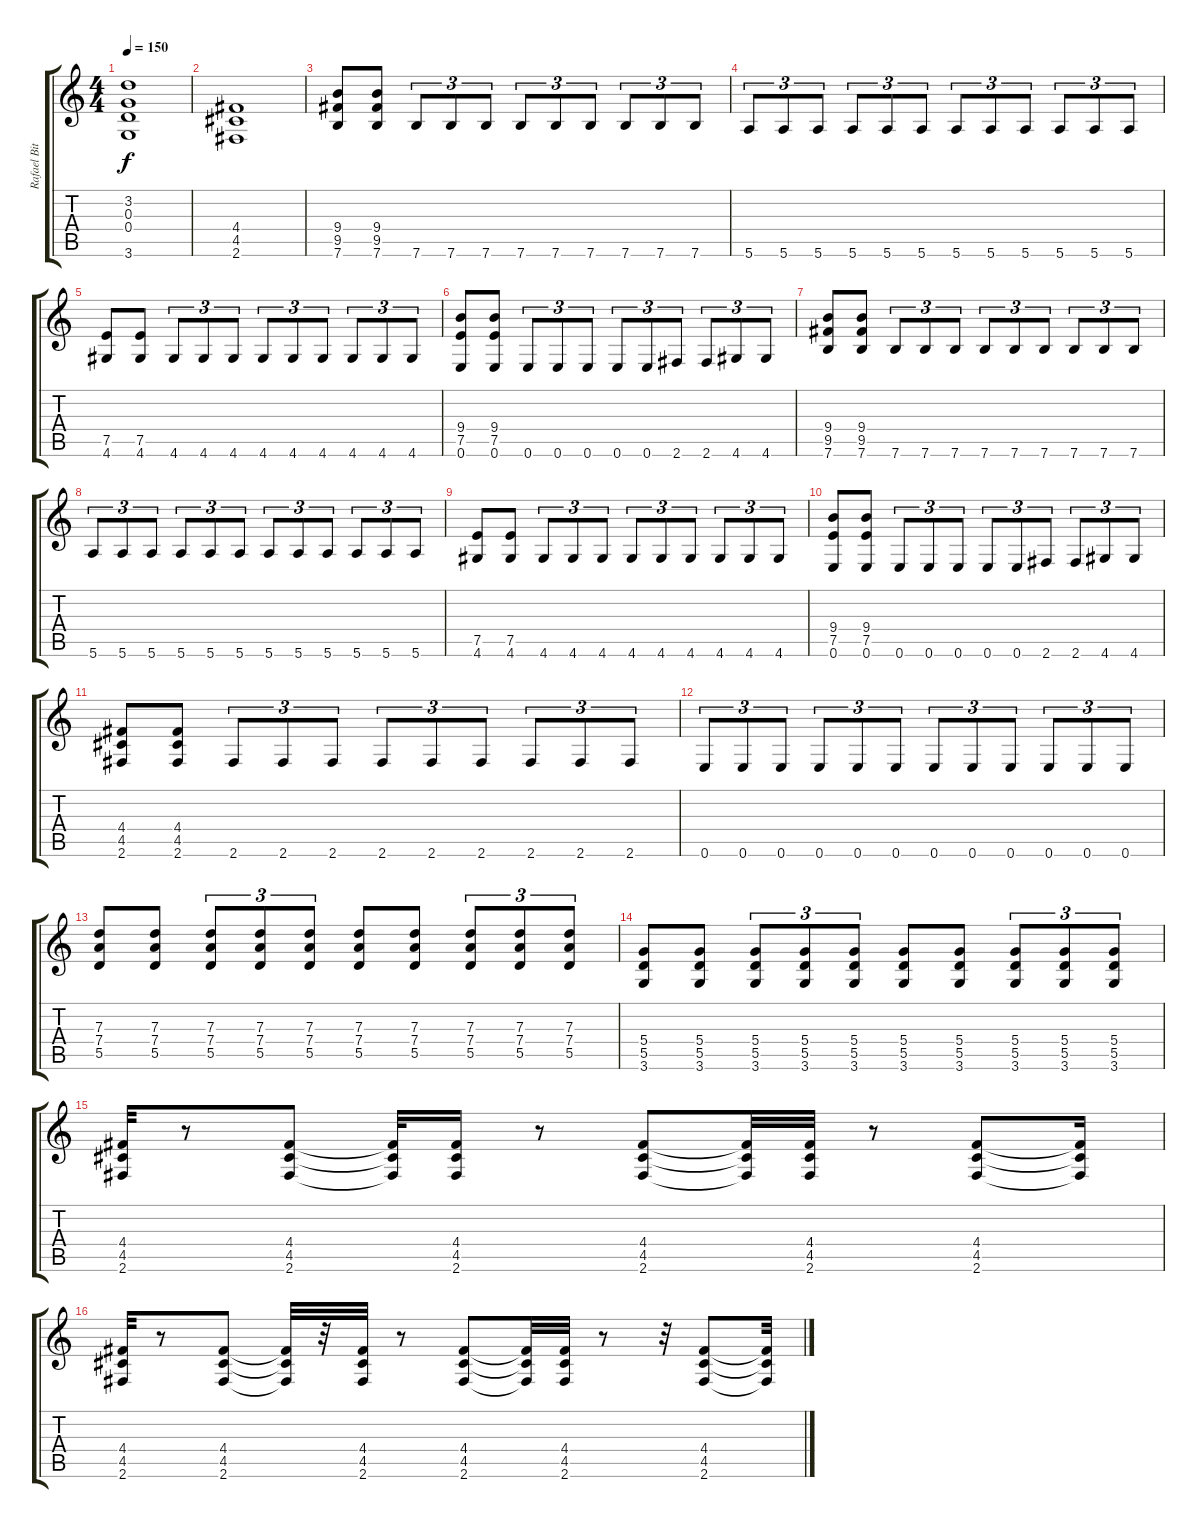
\track ("Rafael Bittencourt" "Rafael Bit") {instrument distortionguitar}
\staff {score tabs}
\tuning (E4 B3 G3 D3 A2 E2) {hide}
\ts (4 4)
\tempo 150
\clef g2
\ks c
(3.2 0.3 0.4 3.6).1{dy f} |
(4.4 4.5 2.6).1 |
(9.4 9.5 7.6).8 (9.4 9.5 7.6).8 7.6.8{tu (3 2)} 7.6.8{tu (3 2)} 7.6.8{tu (3 2)} 7.6.8{tu (3 2)} 7.6.8{tu (3 2)} 7.6.8{tu (3 2)} 7.6.8{tu (3 2)} 7.6.8{tu (3 2)} 7.6.8{tu (3 2)} |
5.6.8{tu (3 2)} 5.6.8{tu (3 2)} 5.6.8{tu (3 2)} 5.6.8{tu (3 2)} 5.6.8{tu (3 2)} 5.6.8{tu (3 2)} 5.6.8{tu (3 2)} 5.6.8{tu (3 2)} 5.6.8{tu (3 2)} 5.6.8{tu (3 2)} 5.6.8{tu (3 2)} 5.6.8{tu (3 2)} |
(7.5 4.6).8 (7.5 4.6).8 4.6.8{tu (3 2)} 4.6.8{tu (3 2)} 4.6.8{tu (3 2)} 4.6.8{tu (3 2)} 4.6.8{tu (3 2)} 4.6.8{tu (3 2)} 4.6.8{tu (3 2)} 4.6.8{tu (3 2)} 4.6.8{tu (3 2)} |
(9.4 7.5 0.6).8 (9.4 7.5 0.6).8 0.6.8{tu (3 2)} 0.6.8{tu (3 2)} 0.6.8{tu (3 2)} 0.6.8{tu (3 2)} 0.6.8{tu (3 2)} 2.6.8{tu (3 2)} 2.6.8{tu (3 2)} 4.6.8{tu (3 2)} 4.6.8{tu (3 2)} |
(9.4 9.5 7.6).8 (9.4 9.5 7.6).8 7.6.8{tu (3 2)} 7.6.8{tu (3 2)} 7.6.8{tu (3 2)} 7.6.8{tu (3 2)} 7.6.8{tu (3 2)} 7.6.8{tu (3 2)} 7.6.8{tu (3 2)} 7.6.8{tu (3 2)} 7.6.8{tu (3 2)} |
5.6.8{tu (3 2)} 5.6.8{tu (3 2)} 5.6.8{tu (3 2)} 5.6.8{tu (3 2)} 5.6.8{tu (3 2)} 5.6.8{tu (3 2)} 5.6.8{tu (3 2)} 5.6.8{tu (3 2)} 5.6.8{tu (3 2)} 5.6.8{tu (3 2)} 5.6.8{tu (3 2)} 5.6.8{tu (3 2)} |
(7.5 4.6).8 (7.5 4.6).8 4.6.8{tu (3 2)} 4.6.8{tu (3 2)} 4.6.8{tu (3 2)} 4.6.8{tu (3 2)} 4.6.8{tu (3 2)} 4.6.8{tu (3 2)} 4.6.8{tu (3 2)} 4.6.8{tu (3 2)} 4.6.8{tu (3 2)} |
(9.4 7.5 0.6).8 (9.4 7.5 0.6).8 0.6.8{tu (3 2)} 0.6.8{tu (3 2)} 0.6.8{tu (3 2)} 0.6.8{tu (3 2)} 0.6.8{tu (3 2)} 2.6.8{tu (3 2)} 2.6.8{tu (3 2)} 4.6.8{tu (3 2)} 4.6.8{tu (3 2)} |
(4.4 4.5 2.6).8 (4.4 4.5 2.6).8 2.6.8{tu (3 2)} 2.6.8{tu (3 2)} 2.6.8{tu (3 2)} 2.6.8{tu (3 2)} 2.6.8{tu (3 2)} 2.6.8{tu (3 2)} 2.6.8{tu (3 2)} 2.6.8{tu (3 2)} 2.6.8{tu (3 2)} |
0.6.8{tu (3 2)} 0.6.8{tu (3 2)} 0.6.8{tu (3 2)} 0.6.8{tu (3 2)} 0.6.8{tu (3 2)} 0.6.8{tu (3 2)} 0.6.8{tu (3 2)} 0.6.8{tu (3 2)} 0.6.8{tu (3 2)} 0.6.8{tu (3 2)} 0.6.8{tu (3 2)} 0.6.8{tu (3 2)} |
(7.3 7.4 5.5).8 (7.3 7.4 5.5).8 (7.3 7.4 5.5).8{tu (3 2)} (7.3 7.4 5.5).8{tu (3 2)} (7.3 7.4 5.5).8{tu (3 2)} (7.3 7.4 5.5).8 (7.3 7.4 5.5).8 (7.3 7.4 5.5).8{tu (3 2)} (7.3 7.4 5.5).8{tu (3 2)} (7.3 7.4 5.5).8{tu (3 2)} |
(5.4 5.5 3.6).8 (5.4 5.5 3.6).8 (5.4 5.5 3.6).8{tu (3 2)} (5.4 5.5 3.6).8{tu (3 2)} (5.4 5.5 3.6).8{tu (3 2)} (5.4 5.5 3.6).8 (5.4 5.5 3.6).8 (5.4 5.5 3.6).8{tu (3 2)} (5.4 5.5 3.6).8{tu (3 2)} (5.4 5.5 3.6).8{tu (3 2)} |
(4.4 4.5 2.6).32 r.8 (4.4 4.5 2.6).8 (4.4{t} 4.5{t} 2.6{t}).32 (4.4 4.5 2.6).16 r.8 (4.4 4.5 2.6).8 (4.4{t} 4.5{t} 2.6{t}).32 (4.4 4.5 2.6).32 r.8 (4.4 4.5 2.6).8 (4.4{t} 4.5{t} 2.6{t}).16 |
(4.4 4.5 2.6).32 r.8 (4.4 4.5 2.6).8 (4.4{t} 4.5{t} 2.6{t}).32 r.32 (4.4 4.5 2.6).32 r.8 (4.4 4.5 2.6).8 (4.4{t} 4.5{t} 2.6{t}).32 (4.4 4.5 2.6).32 r.8 r.32 (4.4 4.5 2.6).8 (4.4{t} 4.5{t} 2.6{t}).32
